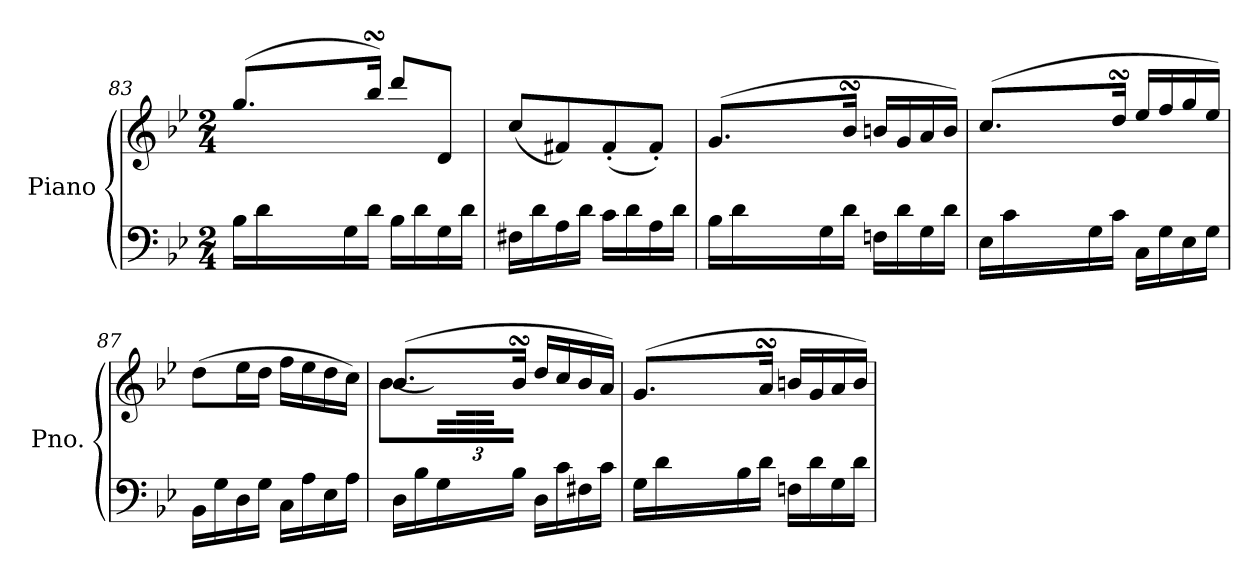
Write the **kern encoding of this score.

**kern	**kern
*part1	*part1
*staff2	*staff1
*I"Piano	*
*I'Pno.	*
*clefF4	*clefG2
*k[b-e-]	*k[b-e-]
*B-:	*B-:
*M2/4	*M2/4
=83	=83
*	*^
16B-\LL	(>8.gg/L	16.ggLLyy
16d\	.	.
*	*	*Xbrackettup
.	.	96aaLLyy
.	.	96ggyy
.	.	96ff#XJJyy
16G\	.	16ggyy
16d\JJ	16bb-sSSs/Jk)	16bb-JJyy
16B-\LL	8ddd/L	4ryy
16d\	.	.
16G\	8d/J	.
16d\JJ	.	.
*	*v	*v
=84	=84
16F#X\LL	(<8cc/L
16d\	.
16A\	8f#X/)
16d\JJ	.
16c\LL	(<8f#'/
16d\	.
16A\	8f#'/J)
16d\JJ	.
=85	=85
*	*^
16B-\LL	(>8.g/L	16.gLLyy
16d\	.	.
.	.	96aLLyy
.	.	96gyy
.	.	96f#XJJyy
16G\	.	16gyy
16d\JJ	16b-sSSs/Jk	16b-JJyy
16Fn\LL	16bn/LL	4ryy
16d\	16g/	.
16G\	16a/	.
16d\JJ	16b/JJ)	.
!!LO:LB:g=z	!!
=86	=86	=86
16E-\LL	(>8.cc/L	16.ccLLyy
16c\	.	.
.	.	96ddLLyy
.	.	96ccyy
.	.	96bnJJyy
16G\	.	16ccyy
16c\JJ	16ddsSsS/Jk	16ddJJyy
16C\LL	16ee-/LL	4ryy
16G\	16ff/	.
16E-\	16gg/	.
16G\JJ	16ee-/JJ)	.
*	*v	*v
=87	=87
16BB-\LL	(>8dd\L
16G\	.
16D\	16ee-\L
16G\JJ	16dd\JJ
16C\LL	16ff\LL
16A\	16ee-\
16E-\	16dd\
16A\JJ	16cc\JJ)
=88	=88
*	*^
16D\LL	(>8.b-/L	[8b-L
16B-\	.	.
16G\	.	32b-LLyy]
.	.	96ccLyy
.	.	96b-yy
.	.	96aJJyy
16B-\JJ	16b-sSSs/Jk	16b-JJyy
16D\LL	16dd/LL	4ryy
16c\	16cc/	.
16F#X\	16b-/	.
16c\JJ	16a/JJ)	.
=89	=89	=89
16G\LL	(>8.g/L	16.gLLyy
16d\	.	.
.	.	96aLLyy
.	.	96gyy
.	.	96f#XJJyy
16B-\	.	16gyy
16d\JJ	16asSsS/Jk	16aJJyy
16Fn\LL	16bn/LL	4ryy
16d\	16g/	.
16G\	16a/	.
16d\JJ	16b/JJ)	.
*	*v	*v
=	=
*-	*-
